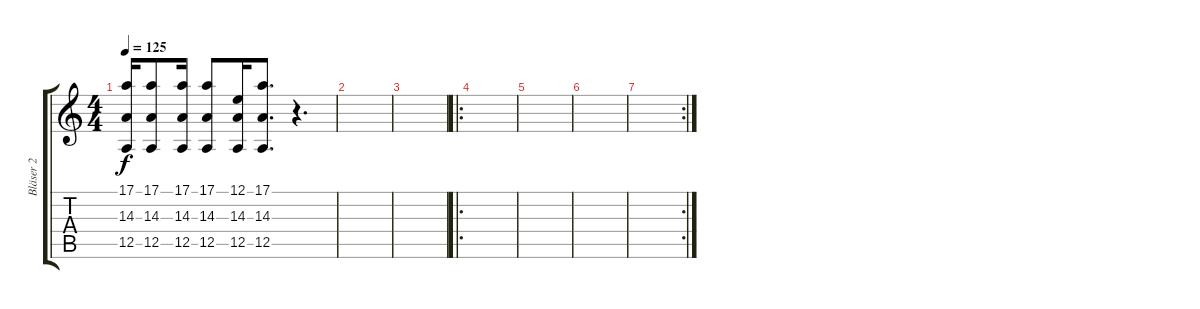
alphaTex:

\track ("Bläser 2" "Bläser 2") {instrument synthbrass1}
\staff {score tabs}
\tuning (E4 B3 G3 D3 A2 E2) {hide}
\ts (4 4)
\tempo 125
\clef g2
\ks c
(17.1 14.3 12.5).16{dy f} (17.1 14.3 12.5).8 (17.1 14.3 12.5).16 (17.1 14.3 12.5).8 (12.1 14.3 12.5).16 (17.1 14.3 12.5).8{d} r.4{d} |
|
|
\ro
|
|
|
\rc 2
